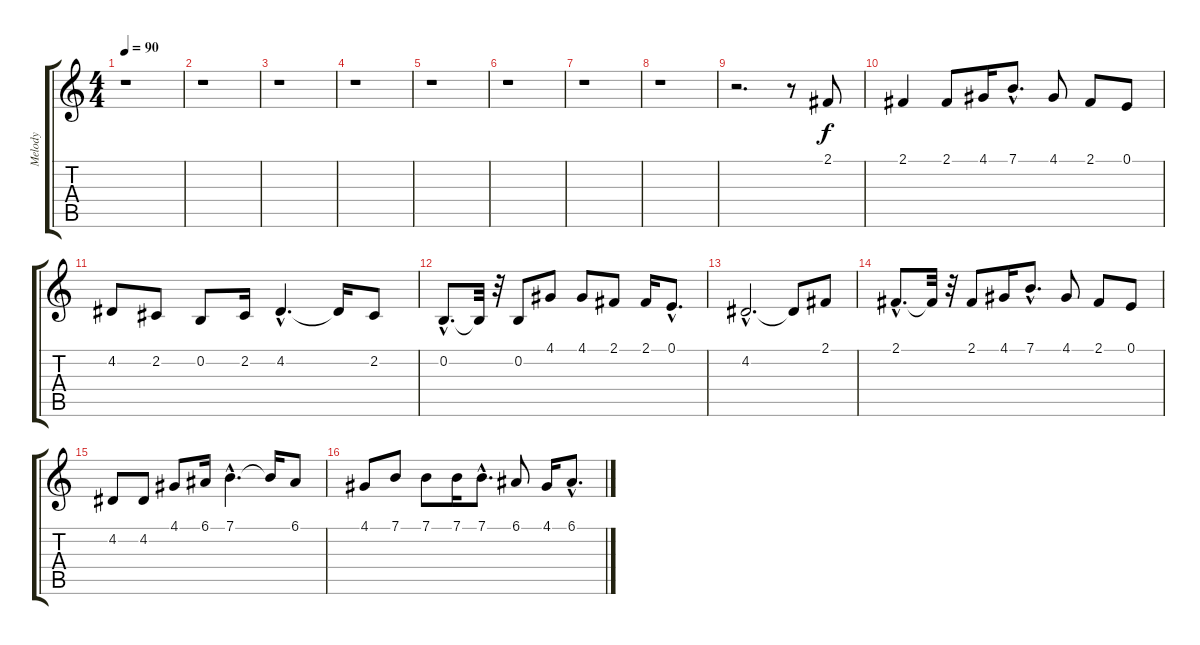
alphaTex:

\track ("Melody" "Melody") {instrument panflute}
\staff {score tabs}
\tuning (E4 B3 G3 D3 A2 E2) {hide}
\ts (4 4)
\tempo 90
\clef g2
\ks c
r.1{dy f instrument panflute} |
r.1 |
r.1 |
r.1 |
r.1 |
r.1 |
r.1 |
r.1 |
r.2{d} r.8 2.1.8 |
2.1.4 2.1.8 4.1.16 7.1{hac}.8{d} 4.1.8 2.1.8 0.1.8 |
4.2.8 2.2.8 0.2.8 2.2.16 4.2{hac}.4{d} 4.2{t}.16 2.2.8 |
0.2{hac}.8{d} 0.2{t}.32 r.32 0.2.8 4.1.8 4.1.8 2.1.8 2.1.16 0.1{hac}.8{d} |
4.2{hac}.2{d} 4.2{t}.8 2.1.8 |
2.1{hac}.8{d} 2.1{t}.32 r.32 2.1.8 4.1.16 7.1{hac}.8{d} 4.1.8 2.1.8 0.1.8 |
4.2.8 4.2.8 4.1.8 6.1.16 7.1{hac}.4{d} 7.1{t}.16 6.1.8 |
4.1.8 7.1.8 7.1.8 7.1.16 7.1{hac}.8{d} 6.1.8 4.1.16 6.1{hac}.8{d}
